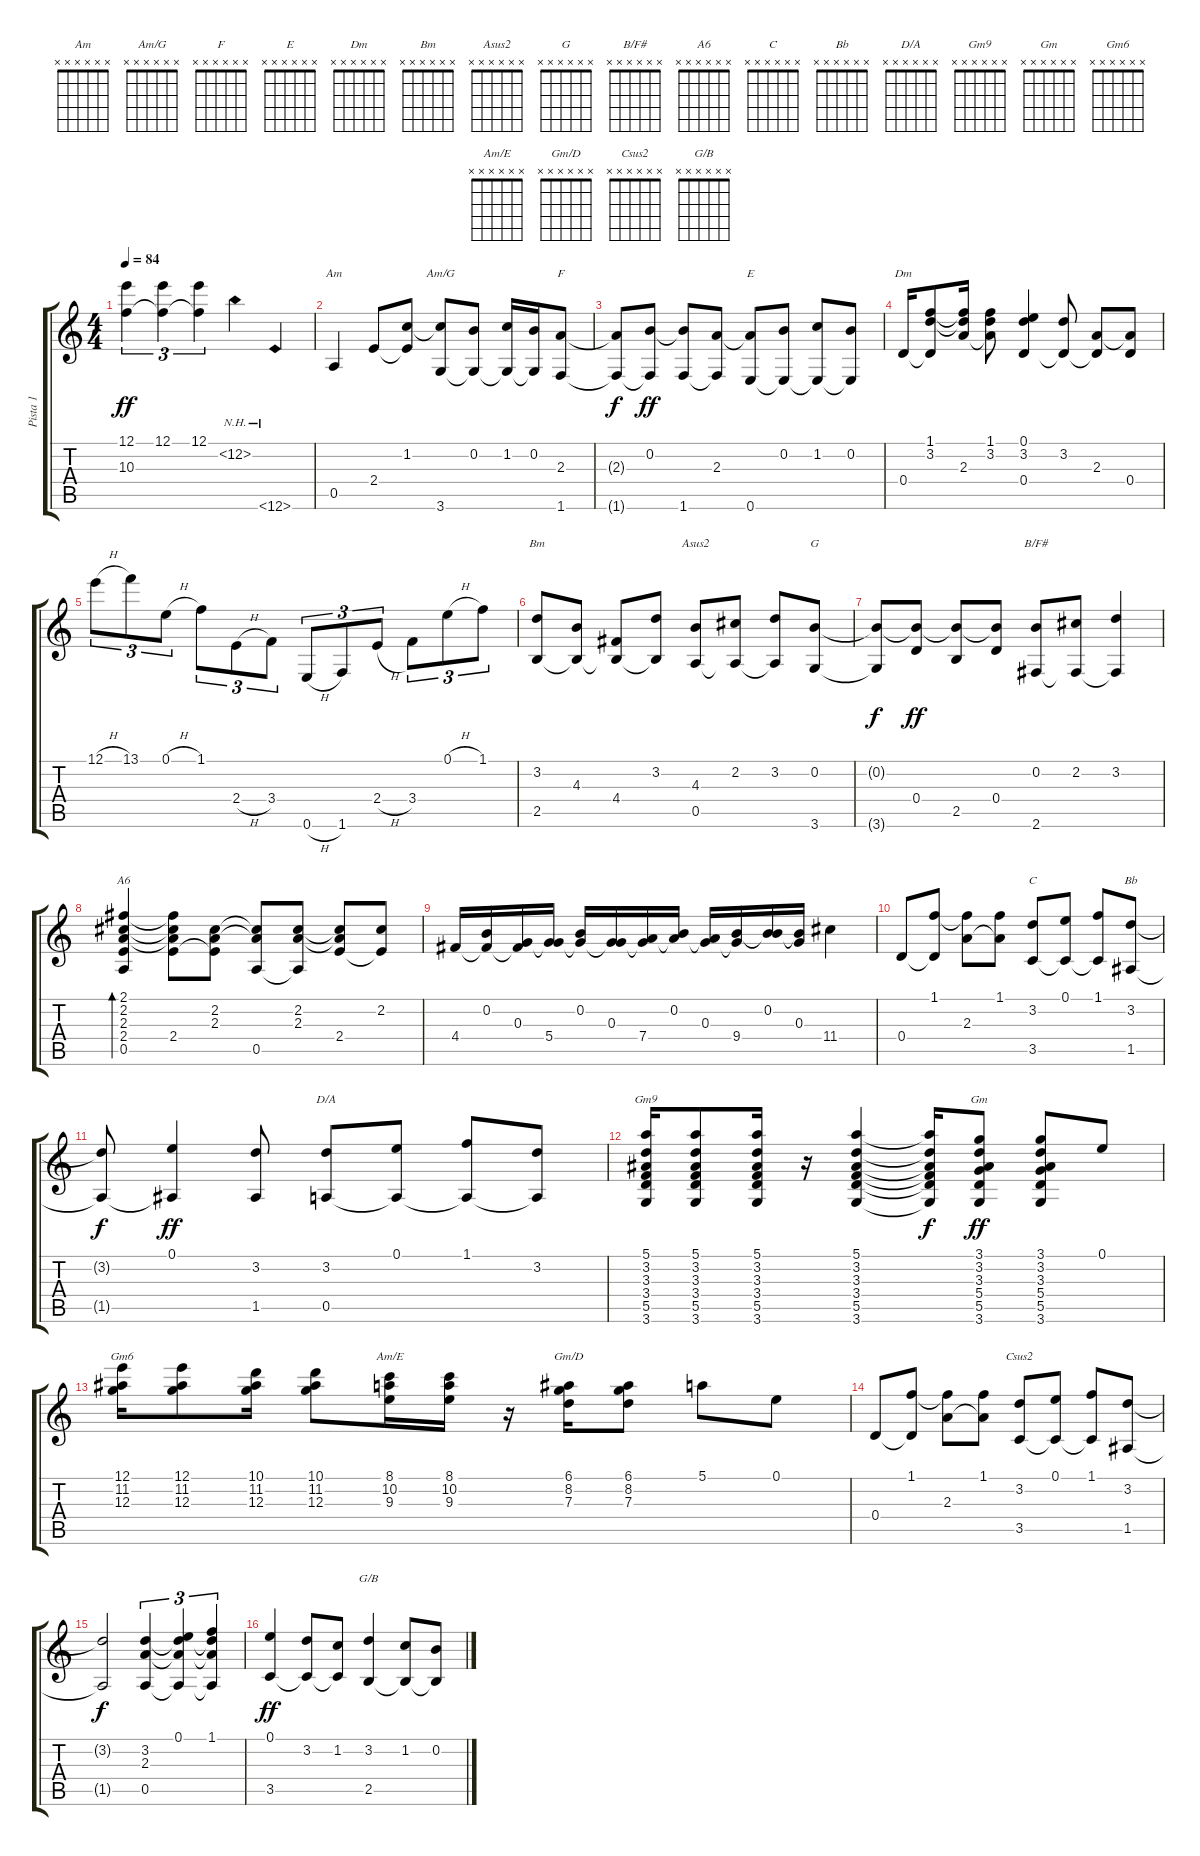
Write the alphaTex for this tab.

\track ("Pista 1" "Pista 1") {instrument acousticguitarnylon}
\staff {score tabs}
\tuning (E4 B3 G3 D3 A2 E2) {hide}
\chord ("Am" x x x x x x)
\chord ("Am/G" x x x x x x)
\chord ("F" x x x x x x)
\chord ("E" x x x x x x)
\chord ("Dm" x x x x x x)
\chord ("Bm" x x x x x x)
\chord ("Asus2" x x x x x x)
\chord ("G" x x x x x x)
\chord ("B/F#" x x x x x x)
\chord ("A6" x x x x x x)
\chord ("C" x x x x x x)
\chord ("Bb" x x x x x x)
\chord ("D/A" x x x x x x)
\chord ("Gm9" x x x x x x)
\chord ("Gm" x x x x x x)
\chord ("Gm6" x x x x x x)
\chord ("Am/E" x x x x x x)
\chord ("Gm/D" x x x x x x)
\chord ("Csus2" x x x x x x)
\chord ("G/B" x x x x x x)
\ts (4 4)
\tempo 84
\clef g2
\ks c
(12.1 10.3).4{tu (3 2) dy ff} (12.1 10.3{t}).4{tu (3 2)} (12.1 10.3{t}).4{tu (3 2)} 12.2{nh}.4 12.6{nh}.4 |
0.5.4{ch "Am"} 2.4.8 (1.2 2.4{t}).8 (1.2{t} 3.6).8{ch "Am/G"} (0.2 3.6{t}).8 (1.2 3.6{t}).16 (0.2 3.6{t}).16 (2.3 1.6).8{ch "F"} |
(2.3{t} 1.6{t}).8{dy f} (0.2 1.6{t}).8{dy ff} (0.2{t} 1.6).8 (2.3 1.6{t}).8 (2.3{t} 0.6).8{ch "E"} (0.2 0.6{t}).8 (1.2 0.6{t}).8 (0.2 0.6{t}).8 |
0.4.16{ch "Dm"} (1.1 3.2 0.4{t}).8 (1.1{t} 3.2{t} 2.3).16 (1.1 3.2 2.3{t}).8 (0.1 3.2 0.4).4 (3.2 0.4{t}).8 (2.3 0.4{t}).8 (2.3{t} 0.4).8 |
12.1{h}.8{tu (3 2)} 13.1.8{tu (3 2)} 0.1{h}.8{tu (3 2)} 1.1.8{tu (3 2)} 2.4{h}.8{tu (3 2)} 3.4.8{tu (3 2)} 0.6{h}.8{tu (3 2)} 1.6.8{tu (3 2)} 2.4{h}.8{tu (3 2)} 3.4.8{tu (3 2)} 0.1{h}.8{tu (3 2)} 1.1.8{tu (3 2)} |
(3.2 2.5).8{ch "Bm"} (4.3 2.5{t}).8 (4.4 2.5{t}).8 (3.2 2.5{t}).8 (4.3 0.5).8{ch "Asus2"} (2.2 0.5{t}).8 (3.2 0.5{t}).8 (0.2 3.6).8{ch "G"} |
(0.2{t} 3.6{t}).8{dy f} (0.2{t} 0.4).8{dy ff} (0.2{t} 2.5).8 (0.2{t} 0.4).8 (0.2 2.6).8{ch "B/F#"} (2.2 2.6{t}).8 (3.2 2.6{t}).4 |
(2.1 2.2 2.3 2.4 0.5).4{bd 60 ch "A6"} (2.1{t} 2.2{t} 2.3{t} 2.4).8 (2.2 2.3 2.4{t}).8 (2.2{t} 2.3{t} 0.5).8 (2.2 2.3 0.5{t}).8 (2.2{t} 2.3{t} 2.4).8 (2.2 2.4{t}).8 |
4.4.16 (0.2 4.4{t}).16 (0.3 4.4{t}).16 (0.3{t} 5.4).16 (0.2 5.4{t}).16 (0.3 5.4{t}).16 (0.3{t} 7.4).16 (0.2 7.4{t}).16 (0.3 7.4{t}).16 (0.3{t} 9.4).16 (0.2 9.4{t}).16 (0.3 9.4{t}).16 11.4.4 |
0.4.8 (1.1 0.4{t}).8 (1.1{t} 2.3).8 (1.1 2.3{t}).8 (3.2 3.5).8{ch "C"} (0.1 3.5{t}).8 (1.1 3.5{t}).8 (3.2 1.5).8{ch "Bb"} |
(3.2{t} 1.5{t}).8{dy f} (0.1 1.5{t}).4{dy ff} (3.2 1.5).8 (3.2 0.5).8{ch "D/A"} (0.1 0.5{t}).8 (1.1 0.5{t}).8 (3.2 0.5{t}).8 |
(5.1 3.2 3.3 3.4 5.5 3.6).16{ch "Gm9"} (5.1 3.2 3.3 3.4 5.5 3.6).8 (5.1 3.2 3.3 3.4 5.5 3.6).16 r.16 (5.1 3.2 3.3 3.4 5.5 3.6).4 (5.1{t} 3.2{t} 3.3{t} 3.4{t} 5.5{t} 3.6{t}).16{dy f} (3.1 3.2 3.3 5.4 5.5 3.6).8{ch "Gm" dy ff} (3.1 3.2 3.3 5.4 5.5 3.6).8 0.1.8 |
(12.1 11.2 12.3).16{ch "Gm6"} (12.1 11.2 12.3).8 (10.1 11.2 12.3).16 (10.1 11.2 12.3).8 (8.1 10.2 9.3).16{ch "Am/E"} (8.1 10.2 9.3).16 r.16 (6.1 8.2 7.3).16{ch "Gm/D"} (6.1 8.2 7.3).8 5.1.8 0.1.8 |
0.4.8 (1.1 0.4{t}).8 (1.1{t} 2.3).8 (1.1 2.3{t}).8 (3.2 3.5).8{ch "Csus2"} (0.1 3.5{t}).8 (1.1 3.5{t}).8 (3.2 1.5).8 |
(3.2{t} 1.5{t}).2{dy f} (3.2 2.3 0.5).4{tu (3 2)} (0.1 3.2{t} 2.3{t} 0.5{t}).4{tu (3 2)} (1.1 3.2{t} 2.3{t} 0.5{t}).4{tu (3 2)} |
(0.1 3.5).4{dy ff} (3.2 3.5{t}).8 (1.2 3.5{t}).8 (3.2 2.5).4{ch "G/B"} (1.2 2.5{t}).8 (0.2 2.5{t}).8
